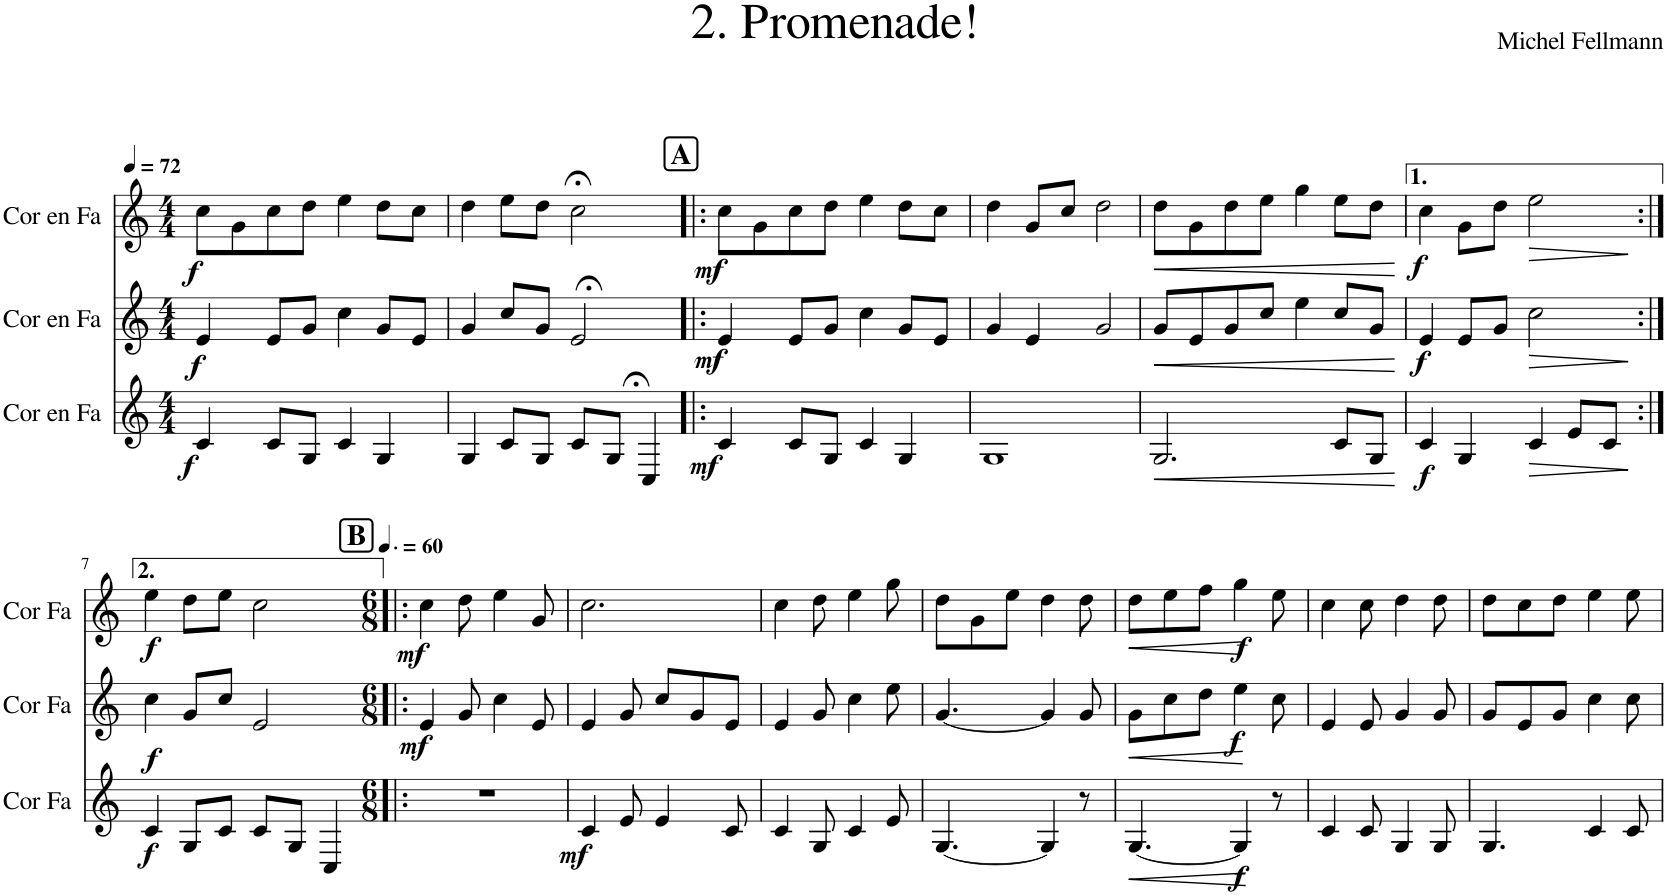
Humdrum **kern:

**kern	**dynam	**kern	**dynam	**kern	**dynam
*part3	*part3	*part2	*part2	*part1	*part1
*staff3	*staff3	*staff2	*staff2	*staff1	*staff1
*I"Cor en Fa	*	*I"Cor en Fa	*	*I"Cor en Fa	*
*I'Cor Fa	*	*I'Cor Fa	*	*I'Cor Fa	*
*clefG2	*	*clefG2	*	*clefG2	*
*Trd4c7	*	*Trd4c7	*	*Trd4c7	*
*k[]	*	*k[]	*	*k[]	*
*M4/4	*	*M4/4	*	*M4/4	*
*MM72	*	*MM72	*	*MM72	*
=1	=1	=1	=1	=1	=1
!	!LO:DY:b	!	!LO:DY:b	!	!LO:DY:b
4c/	f	4e/	f	8cc\L	f
.	.	.	.	8g\	.
8c/L	.	8e/L	.	8cc\	.
8G/J	.	8g/J	.	8dd\J	.
4c/	.	4cc\	.	4ee\	.
4G/	.	8g/L	.	8dd\L	.
.	.	8e/J	.	8cc\J	.
=2	=2	=2	=2	=2	=2
4G/	.	4g/	.	4dd\	.
8c/L	.	8cc/L	.	8ee\L	.
8G/J	.	8g/J	.	8dd\J	.
8c;</L	.	2e;</	.	2cc;<\	.
8G/J	.	.	.	.	.
4C/	.	.	.	.	.
!!LO:REH:place=s1:a:B:cj:fs=14:t=A
=3!|:	=3!|:	=3!|:	=3!|:	=3!|:	=3!|:
!	!LO:DY:b	!	!LO:DY:b	!	!LO:DY:b
4c/	mf	4e/	mf	8cc\L	mf
.	.	.	.	8g\	.
8c/L	.	8e/L	.	8cc\	.
8G/J	.	8g/J	.	8dd\J	.
4c/	.	4cc\	.	4ee\	.
4G/	.	8g/L	.	8dd\L	.
.	.	8e/J	.	8cc\J	.
=4	=4	=4	=4	=4	=4
1G	.	4g/	.	4dd\	.
.	.	4e/	.	8g/L	.
.	.	.	.	8cc/J	.
.	.	2g/	.	2dd\	.
=5	=5	=5	=5	=5	=5
!	!LO:HP:b	!	!LO:HP:b	!	!LO:HP:b
2.G/	<	8g/L	<	8dd\L	<
.	.	8e/	.	8g\	.
.	.	8g/	.	8dd\	.
.	.	8cc/J	.	8ee\J	.
.	.	4ee\	.	4gg\	.
8c/L	.	8cc/L	.	8ee\L	.
8G/J	.	8g/J	.	8dd\J	.
.	[	.	[	.	[
=6	=6	=6	=6	=6	=6
!	!LO:DY:b	!	!LO:DY:b	!	!LO:DY:b
4c/	f	4e/	f	4cc\	f
4G/	.	8e/L	.	8g\L	.
.	.	8g/J	.	8dd\J	.
!	!LO:HP:b	!	!LO:HP:b	!	!LO:HP:b
4c/	>	2cc\	>	2ee\	>
8e/L	.	.	.	.	.
8c/J	.	.	.	.	.
.	]	.	]	.	]
!!LO:LB:g=z
=7:|!	=7:|!	=7:|!	=7:|!	=7:|!	=7:|!
!	!LO:DY:b	!	!LO:DY:b	!	!LO:DY:b
4c/	f	4cc\	f	4ee\	f
8G/L	.	8g/L	.	8dd\L	.
8c/J	.	8cc/J	.	8ee\J	.
8c/L	.	2e/	.	2cc\	.
8G/J	.	.	.	.	.
4C/	.	.	.	.	.
=8!|:	=8!|:	=8!|:	=8!|:	=8!|:	=8!|:
!!LO:REH:place=s1:a:B:cj:fs=14:t=B
*M6/8	*	*M6/8	*	*M6/8	*
*	*	*	*	*MM90	*
!	!	!	!LO:DY:b	!	!LO:DY:b
2.r	.	4e/	mf	4cc\	mf
.	.	8g/	.	8dd\	.
.	.	4cc\	.	4ee\	.
.	.	8e/	.	8g/	.
=9	=9	=9	=9	=9	=9
!	!LO:DY:b	!	!	!	!
4c/	mf	4e/	.	2.cc\	.
8e/	.	8g/	.	.	.
4e/	.	8cc/L	.	.	.
.	.	8g/	.	.	.
8c/	.	8e/J	.	.	.
=10	=10	=10	=10	=10	=10
4c/	.	4e/	.	4cc\	.
8G/	.	8g/	.	8dd\	.
4c/	.	4cc\	.	4ee\	.
8e/	.	8ee\	.	8gg\	.
=11	=11	=11	=11	=11	=11
[4.G/	.	[4.g/	.	8dd\L	.
.	.	.	.	8g\	.
.	.	.	.	8ee\J	.
4G/]	.	4g/]	.	4dd\	.
8r	.	8g/	.	8dd\	.
=12	=12	=12	=12	=12	=12
!	!LO:HP:b	!	!LO:HP:b	!	!LO:HP:b
[4.G/	<	8g\L	<	8dd\L	<
.	.	8cc\	.	8ee\	.
.	.	8dd\J	.	8ff\J	.
!	!LO:DY:b	!	!LO:DY:b	!	!LO:DY:b
4G/]	f	4ee\	f	4gg\	f
8r	.	8cc\	.	8ee\	.
.	[	.	[	.	[
=13	=13	=13	=13	=13	=13
4c/	.	4e/	.	4cc\	.
8c/	.	8e/	.	8cc\	.
4G/	.	4g/	.	4dd\	.
8G/	.	8g/	.	8dd\	.
=14	=14	=14	=14	=14	=14
4.G/	.	8g/L	.	8dd\L	.
.	.	8e/	.	8cc\	.
.	.	8g/J	.	8dd\J	.
4c/	.	4cc\	.	4ee\	.
8c/	.	8cc\	.	8ee\	.
=	=	=	=	=	=
*-	*-	*-	*-	*-	*-
